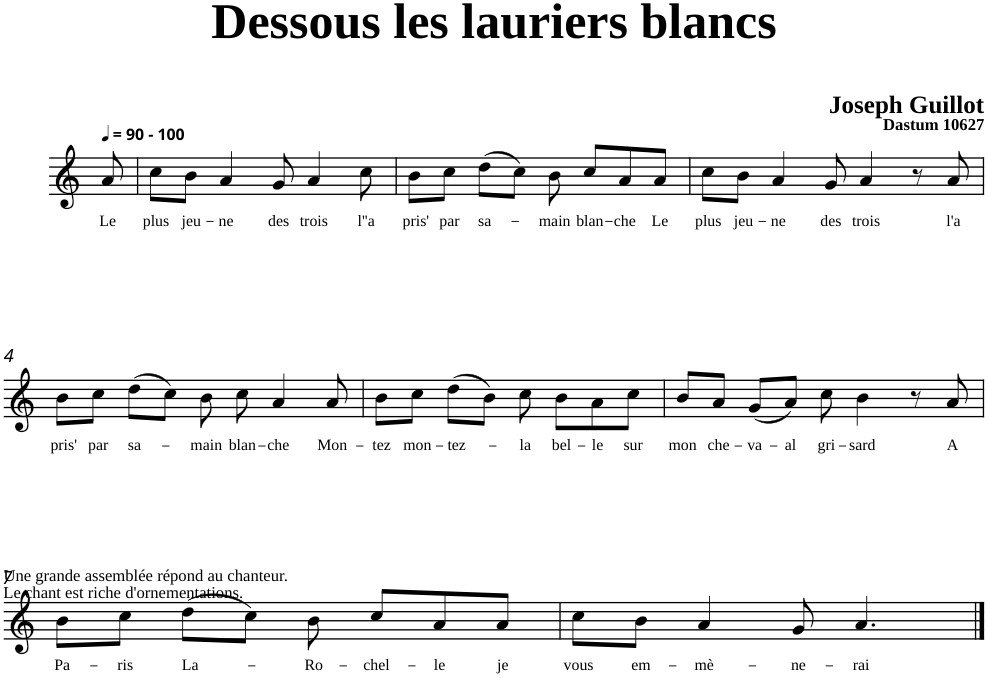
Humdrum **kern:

**kern	**text
*part1	*part1
*staff1	*staff1
*clefG2	*
*k[]	*
=	=
!LO:TX:a:B:t=- 100	!
!	!LO:LY:b
8a/	Le
=1	=1
!	!LO:LY:b
8cc\L	plus
!	!LO:LY:b
8b\J	jeu-
!	!LO:LY:b
4a/	-ne
!	!LO:LY:b
8g/	des
!	!LO:LY:b
4a/	trois
!	!LO:LY:b
8cc\	l''a
=2	=2
!	!LO:LY:b
8b\L	pris'
!	!LO:LY:b
8cc\J	par
!	!LO:LY:b
(>8dd\L	sa-
8cc\J)	.
!	!LO:LY:b
8b\	-main
!	!LO:LY:b
8cc/L	blan-
!	!LO:LY:b
8a/	-che
!	!LO:LY:b
8a/J	Le
=3	=3
!	!LO:LY:b
8cc\L	plus
!	!LO:LY:b
8b\J	jeu-
!	!LO:LY:b
4a/	-ne
!	!LO:LY:b
8g/	des
!	!LO:LY:b
4a/	trois
8r	.
!	!LO:LY:b
8a/	l'a
!!LO:LB:g=z
=4	=4
!	!LO:LY:b
8b\L	pris'
!	!LO:LY:b
8cc\J	par
!	!LO:LY:b
(>8dd\L	sa-
8cc\J)	.
!	!LO:LY:b
8b\	-main
!	!LO:LY:b
8cc\	blan-
!	!LO:LY:b
4a/	-che
!	!LO:LY:b
8a/	Mon-
=5	=5
!	!LO:LY:b
8b\L	-tez
!	!LO:LY:b
8cc\J	mon-
!	!LO:LY:b
(>8dd\L	-tez-
8b\J)	.
!	!LO:LY:b
8cc\	-la
!	!LO:LY:b
8b\L	bel-
!	!LO:LY:b
8a\	-le
!	!LO:LY:b
8cc\J	sur
=6	=6
!	!LO:LY:b
8b/L	mon
!	!LO:LY:b
8a/J	che-
!	!LO:LY:b
(<8g/L	-va-
!	!LO:LY:b
8a/J)	-al
!	!LO:LY:b
8cc\	gri-
!	!LO:LY:b
4b\	-sard
8r	.
!	!LO:LY:b
8a/	A
!!LO:LB:g=z
=7	=7
!	!LO:LY:b
8b\L	Pa-
!	!LO:LY:b
8cc\J	-ris
!	!LO:LY:b
(>8dd\L	La-
8cc\J)	.
!	!LO:LY:b
8b\	-Ro-
!	!LO:LY:b
8cc/L	-chel-
!	!LO:LY:b
8a/	-le
!	!LO:LY:b
8a/J	je
=8	=8
!	!LO:LY:b
8cc\L	vous
!	!LO:LY:b
8b\J	em-
!	!LO:LY:b
4a/	-mè-
!	!LO:LY:b
8g/	-ne-
!	!LO:LY:b
4.a/	-rai
==	==
*-	*-
